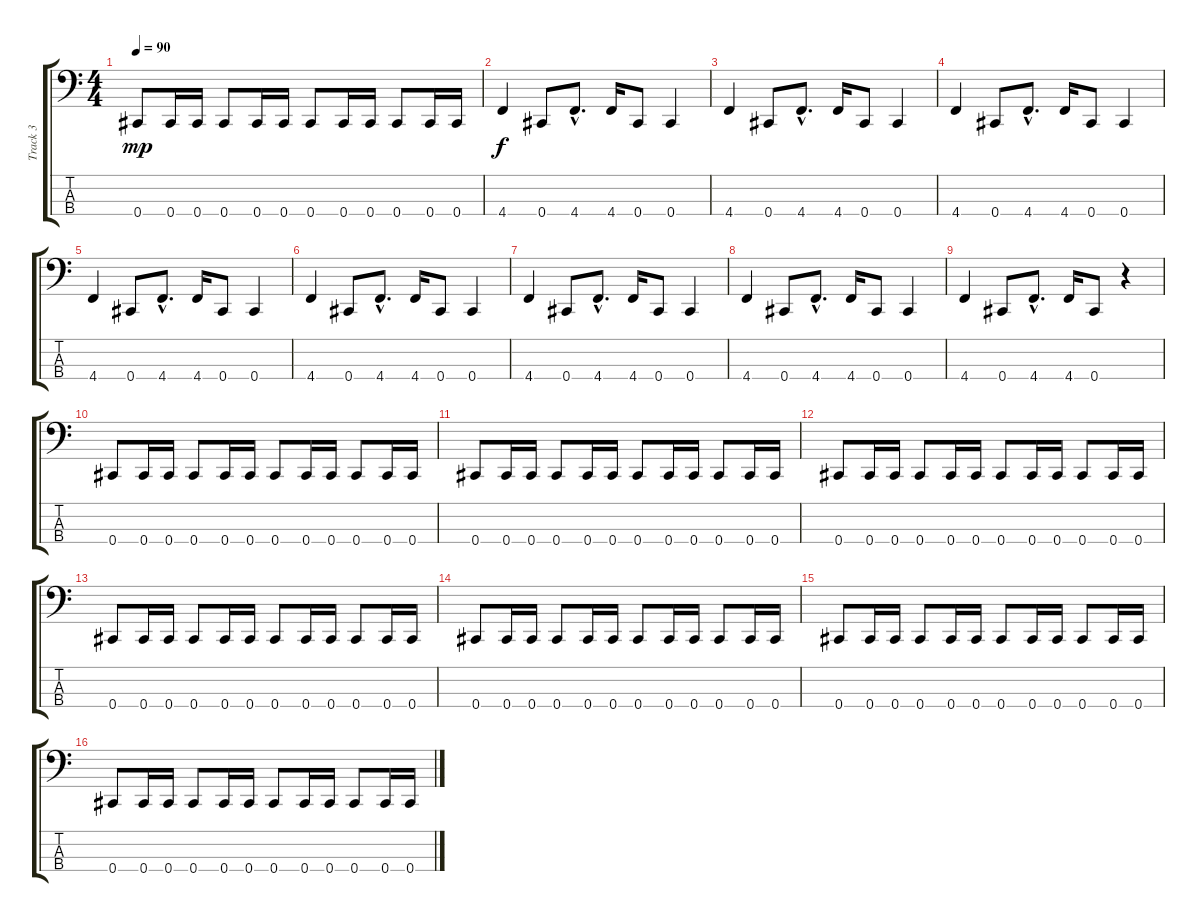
\track ("Track 3" "Track 3") {instrument electricbasspick}
\staff {score tabs}
\tuning (Gb2 Db2 Ab1 Db1) {hide}
\ts (4 4)
\tempo 90
\clef f4
\ks c
0.4.8{dy mp} 0.4.16 0.4.16 0.4.8 0.4.16 0.4.16 0.4.8 0.4.16 0.4.16 0.4.8 0.4.16 0.4.16 |
4.4.4{dy f} 0.4.8 4.4{hac}.8{d} 4.4.16 0.4.8 0.4.4 |
4.4.4 0.4.8 4.4{hac}.8{d} 4.4.16 0.4.8 0.4.4 |
4.4.4 0.4.8 4.4{hac}.8{d} 4.4.16 0.4.8 0.4.4 |
4.4.4 0.4.8 4.4{hac}.8{d} 4.4.16 0.4.8 0.4.4 |
4.4.4 0.4.8 4.4{hac}.8{d} 4.4.16 0.4.8 0.4.4 |
4.4.4 0.4.8 4.4{hac}.8{d} 4.4.16 0.4.8 0.4.4 |
4.4.4 0.4.8 4.4{hac}.8{d} 4.4.16 0.4.8 0.4.4 |
4.4.4 0.4.8 4.4{hac}.8{d} 4.4.16 0.4.8 r.4 |
0.4.8 0.4.16 0.4.16 0.4.8 0.4.16 0.4.16 0.4.8 0.4.16 0.4.16 0.4.8 0.4.16 0.4.16 |
0.4.8 0.4.16 0.4.16 0.4.8 0.4.16 0.4.16 0.4.8 0.4.16 0.4.16 0.4.8 0.4.16 0.4.16 |
0.4.8 0.4.16 0.4.16 0.4.8 0.4.16 0.4.16 0.4.8 0.4.16 0.4.16 0.4.8 0.4.16 0.4.16 |
0.4.8 0.4.16 0.4.16 0.4.8 0.4.16 0.4.16 0.4.8 0.4.16 0.4.16 0.4.8 0.4.16 0.4.16 |
0.4.8 0.4.16 0.4.16 0.4.8 0.4.16 0.4.16 0.4.8 0.4.16 0.4.16 0.4.8 0.4.16 0.4.16 |
0.4.8 0.4.16 0.4.16 0.4.8 0.4.16 0.4.16 0.4.8 0.4.16 0.4.16 0.4.8 0.4.16 0.4.16 |
0.4.8 0.4.16 0.4.16 0.4.8 0.4.16 0.4.16 0.4.8 0.4.16 0.4.16 0.4.8 0.4.16 0.4.16
